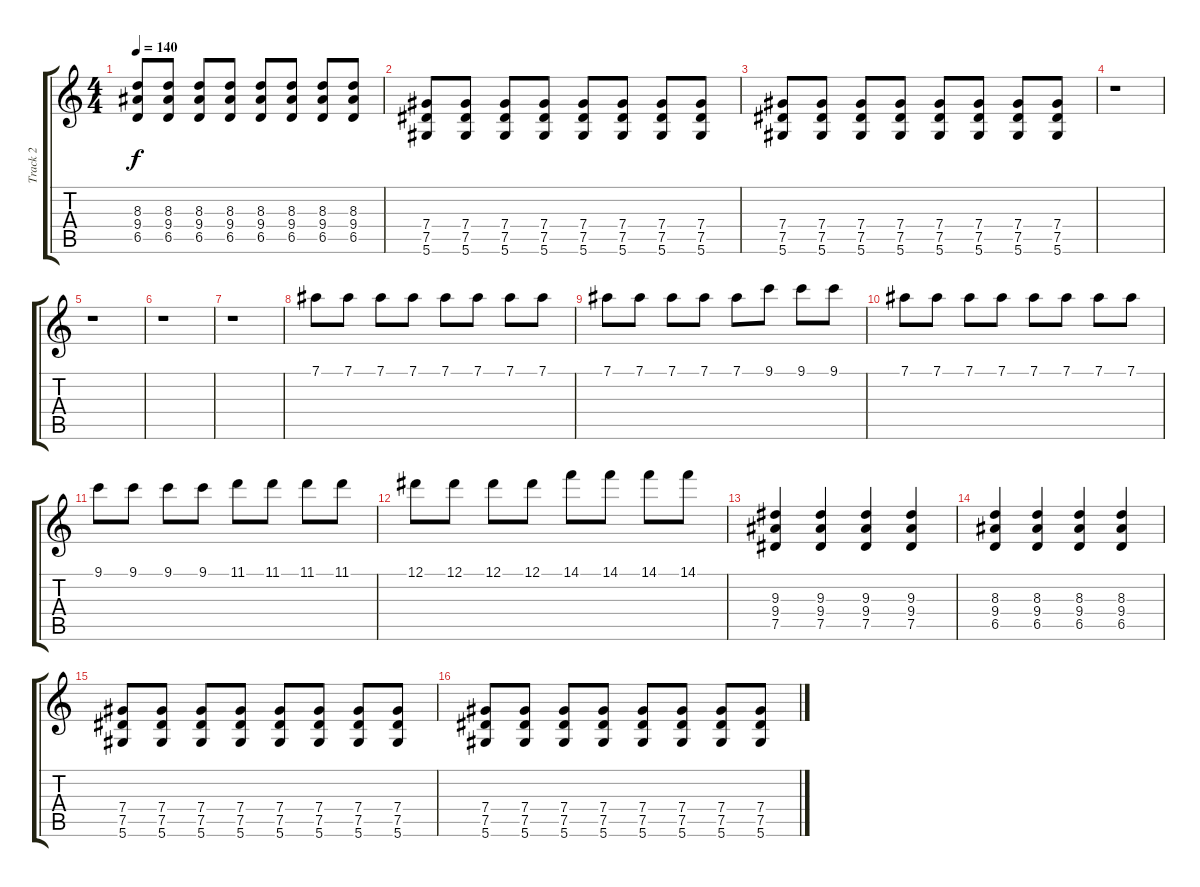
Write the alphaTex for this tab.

\track ("Track 2" "Track 2") {instrument distortionguitar}
\staff {score tabs}
\tuning (Eb4 Bb3 Gb3 Db3 Ab2 Eb2) {hide}
\ts (4 4)
\tempo 140
\clef g2
\ks c
(8.3 9.4 6.5).8{dy f} (8.3 9.4 6.5).8 (8.3 9.4 6.5).8 (8.3 9.4 6.5).8 (8.3 9.4 6.5).8 (8.3 9.4 6.5).8 (8.3 9.4 6.5).8 (8.3 9.4 6.5).8 |
(7.4 7.5 5.6).8 (7.4 7.5 5.6).8 (7.4 7.5 5.6).8 (7.4 7.5 5.6).8 (7.4 7.5 5.6).8 (7.4 7.5 5.6).8 (7.4 7.5 5.6).8 (7.4 7.5 5.6).8 |
(7.4 7.5 5.6).8 (7.4 7.5 5.6).8 (7.4 7.5 5.6).8 (7.4 7.5 5.6).8 (7.4 7.5 5.6).8 (7.4 7.5 5.6).8 (7.4 7.5 5.6).8 (7.4 7.5 5.6).8 |
r.1 |
r.1 |
r.1 |
r.1 |
7.1.8{volume 11 instrument distortionguitar} 7.1.8 7.1.8 7.1.8 7.1.8 7.1.8 7.1.8 7.1.8 |
7.1.8 7.1.8 7.1.8 7.1.8 7.1.8 9.1.8 9.1.8 9.1.8 |
7.1.8 7.1.8 7.1.8 7.1.8 7.1.8 7.1.8 7.1.8 7.1.8 |
9.1.8 9.1.8 9.1.8 9.1.8 11.1.8 11.1.8 11.1.8 11.1.8 |
12.1.8 12.1.8 12.1.8 12.1.8 14.1.8 14.1.8 14.1.8 14.1.8 |
(9.3 9.4 7.5).4{instrument distortionguitar} (9.3 9.4 7.5).4 (9.3 9.4 7.5).4 (9.3 9.4 7.5).4 |
(8.3 9.4 6.5).4 (8.3 9.4 6.5).4 (8.3 9.4 6.5).4 (8.3 9.4 6.5).4 |
(7.4 7.5 5.6).8{volume 16} (7.4 7.5 5.6).8 (7.4 7.5 5.6).8 (7.4 7.5 5.6).8 (7.4 7.5 5.6).8 (7.4 7.5 5.6).8 (7.4 7.5 5.6).8 (7.4 7.5 5.6).8 |
(7.4 7.5 5.6).8 (7.4 7.5 5.6).8 (7.4 7.5 5.6).8 (7.4 7.5 5.6).8 (7.4 7.5 5.6).8 (7.4 7.5 5.6).8 (7.4 7.5 5.6).8 (7.4 7.5 5.6).8
